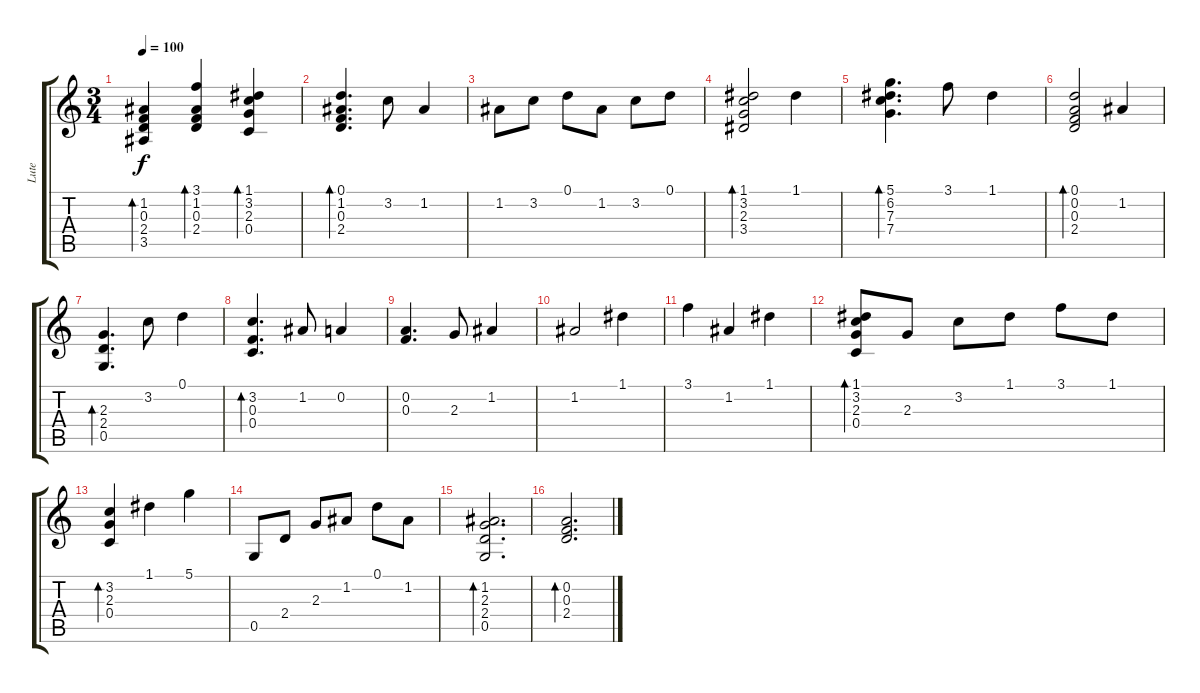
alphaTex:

\track ("Lute" "Lute") {instrument acousticguitarnylon}
\staff {score tabs}
\tuning (D4 A3 F3 C3 G2 D2) {hide}
\ts (3 4)
\tempo 100
\clef g2
\ks c
(1.2 0.3 2.4 3.5).4{bd 120 dy f} (3.1 1.2 0.3 2.4).4{bd 120} (1.1 3.2 2.3 0.4).4{bd 120} |
(0.1 1.2 0.3 2.4).4{d bd 120} 3.2.8 1.2.4 |
1.2.8 3.2.8 0.1.8 1.2.8 3.2.8 0.1.8 |
(1.1 3.2 2.3 3.4).2{bd 120} 1.1.4 |
(5.1 6.2 7.3 7.4).4{d bd 120} 3.1.8 1.1.4 |
(0.1 0.2 0.3 2.4).2{bd 120} 1.2.4 |
(2.3 2.4 0.5).4{d bd 120} 3.2.8 0.1.4 |
(3.2 0.3 0.4).4{d bd 120} 1.2.8 0.2.4 |
(0.2 0.3).4{d} 2.3.8 1.2.4 |
1.2.2 1.1.4 |
3.1.4 1.2.4 1.1.4 |
(1.1 3.2 2.3 0.4).8{bd 60} 2.3.8 3.2.8 1.1.8 3.1.8 1.1.8 |
(3.2 2.3 0.4).4{bd 120} 1.1.4 5.1.4 |
0.5.8 2.4.8 2.3.8 1.2.8 0.1.8 1.2.8 |
(1.2 2.3 2.4 0.5).2{d bd 120} |
(0.2 0.3 2.4).2{d bd 120}
